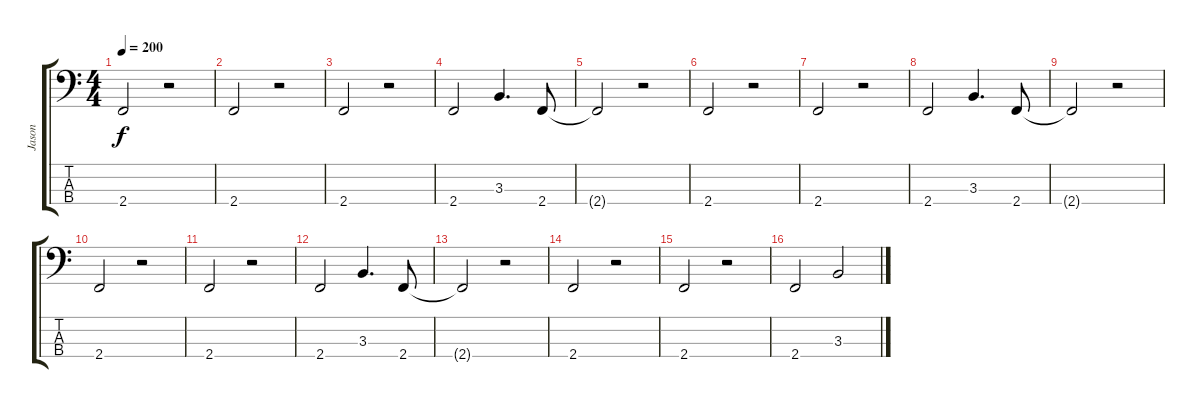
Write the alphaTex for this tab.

\track ("Jason" "Jason") {instrument electricbasspick}
\staff {score tabs}
\tuning (Gb2 Db2 Ab1 Eb1) {hide}
\ts (4 4)
\tempo 200
\clef f4
\ks c
2.4.2{dy f} r.2 |
2.4.2 r.2 |
2.4.2 r.2 |
2.4.2 3.3.4{d} 2.4.8 |
2.4{t}.2 r.2 |
2.4.2 r.2 |
2.4.2 r.2 |
2.4.2 3.3.4{d} 2.4.8 |
2.4{t}.2 r.2 |
2.4.2 r.2 |
2.4.2 r.2 |
2.4.2 3.3.4{d} 2.4.8 |
2.4{t}.2 r.2 |
2.4.2 r.2 |
2.4.2 r.2 |
2.4.2 3.3.2
